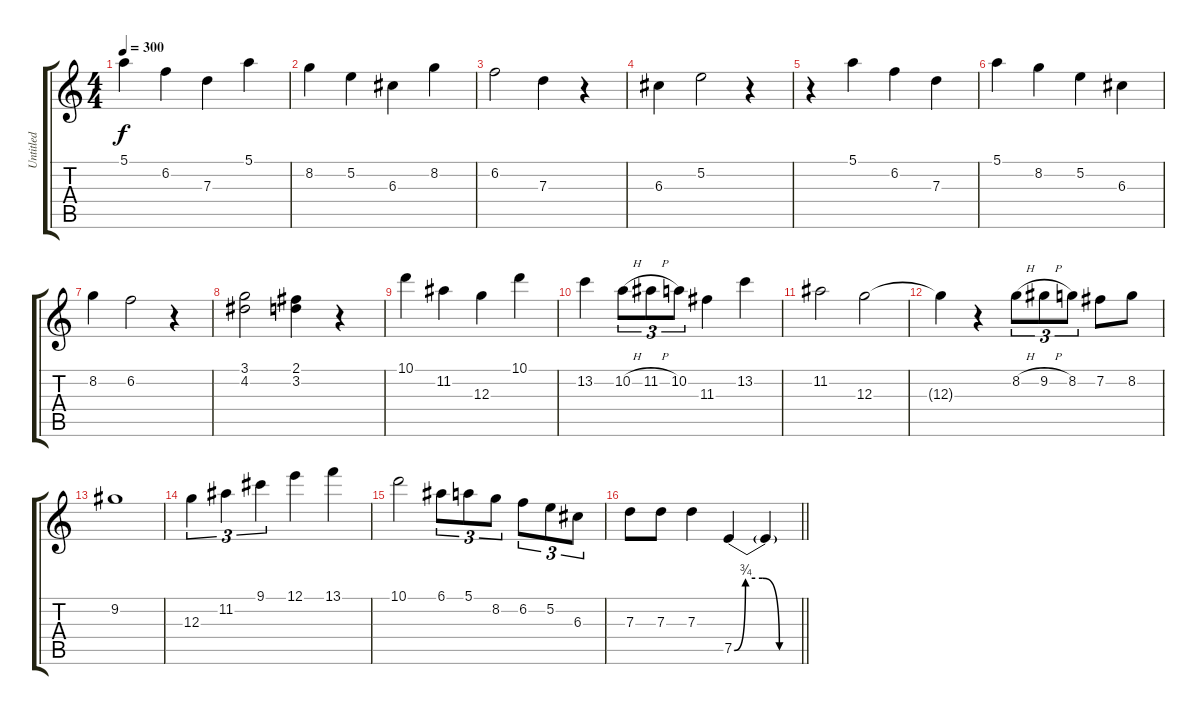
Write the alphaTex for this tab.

\track ("Untitled" "Untitled") {instrument acousticguitarsteel}
\staff {score tabs}
\tuning (E4 B3 G3 D3 A2 E2) {hide}
\ts (4 4)
\tempo 300
\clef g2
\ks c
5.1.4{dy f} 6.2.4 7.3.4 5.1.4 |
8.2.4 5.2.4 6.3.4 8.2.4 |
6.2.2 7.3.4 r.4 |
6.3.4 5.2.2 r.4 |
r.4 5.1.4 6.2.4 7.3.4 |
5.1.4 8.2.4 5.2.4 6.3.4 |
8.2.4 6.2.2 r.4 |
(3.1 4.2).2 (2.1 3.2).4 r.4 |
10.1.4 11.2.4 12.3.4 10.1.4 |
13.2.4 10.2{h}.8{tu (3 2)} 11.2{h}.8{tu (3 2)} 10.2.8{tu (3 2)} 11.3.4 13.2.4 |
11.2.2 12.3.2 |
12.3{t}.4 r.4 8.2{h}.8{tu (3 2)} 9.2{h}.8{tu (3 2)} 8.2.8{tu (3 2)} 7.2.8 8.2.8 |
9.2.1 |
12.3.4{tu (3 2)} 11.2.4{tu (3 2)} 9.1.4{tu (3 2)} 12.1.4 13.1.4 |
10.1.2 6.1.8{tu (3 2)} 5.1.8{tu (3 2)} 8.2.8{tu (3 2)} 6.2.8{tu (3 2)} 5.2.8{tu (3 2)} 6.3.8{tu (3 2)} |
\barLineRight lightlight
7.3.8 7.3.8 7.3.4 7.5{be (custom 0 0 10 3 25 3 40 0 60 0)}.4 7.5{t}.4
